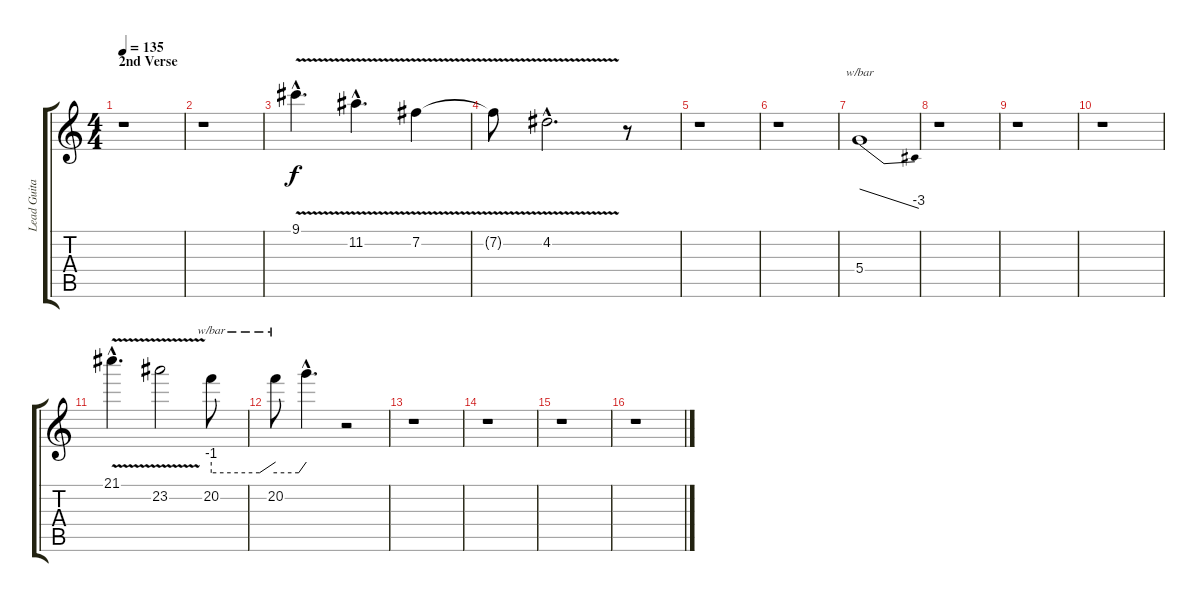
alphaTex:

\track ("Lead Guitar" "Lead Guita") {instrument distortionguitar}
\staff {score tabs}
\tuning (E4 B3 G3 D3 A2 E2) {hide}
\ts (4 4)
\section ("" "2nd Verse")
\tempo 135
\clef g2
\ks c
r.1{dy f} |
r.1 |
9.1{v hac}.4{d} 11.2{v hac}.4{d} 7.2{v}.4 |
7.2{t}.8 4.2{v hac}.2{d} r.8 |
r.1 |
r.1 |
5.4.1{tbe (dive default 0 0 60 -12)} |
r.1 |
r.1 |
r.1 |
21.1{v hac}.4{d} 23.2{v}.2 20.2.8{tbe (custom default 0 -4 45 -4 60 0)} |
20.2.8{tbe (custom default 0 -4 45 -4 60 0)} 20.2{hac t}.4{d} r.2 |
r.1 |
r.1 |
r.1 |
r.1
